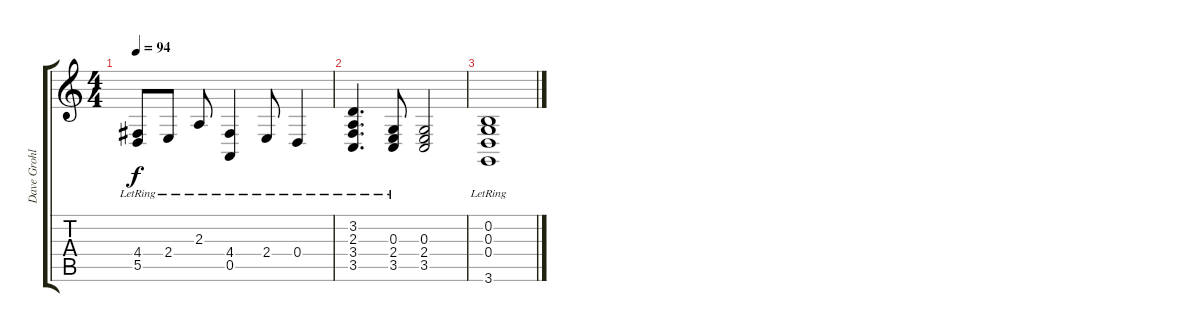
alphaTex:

\track ("Dave Grohl - Piano" "Dave Grohl") {instrument acousticgrandpiano}
\staff {score tabs}
\tuning (E4 B3 G3 D3 A2 E2) {hide}
\ts (4 4)
\tempo 94
\clef g2
\ks c
(4.4{lr} 5.5{lr}).8{dy f} 2.4{lr}.8 2.3{lr}.8 (4.4{lr} 0.5{lr}).4 2.4{lr}.8 0.4{lr}.4 |
(3.2{lr} 2.3{lr} 3.4{lr} 3.5{lr}).4{d} (0.3{lr} 2.4{lr} 3.5{lr}).8 (0.3 2.4 3.5).2 |
(0.2{lr} 0.3 0.4 3.6{lr}).1
